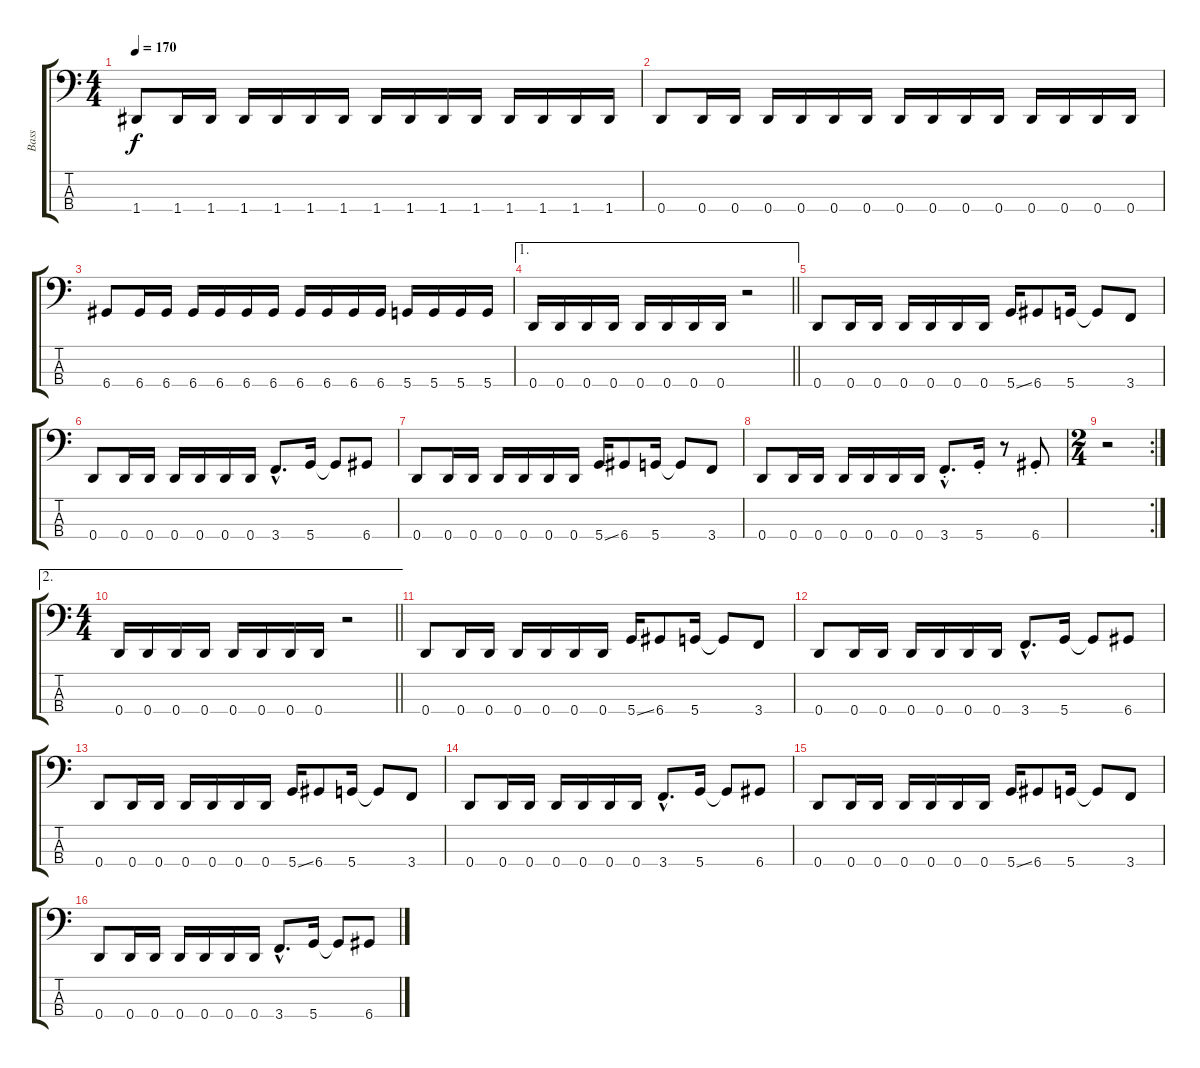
\track ("Bass" "Bass") {instrument electricbasspick}
\staff {score tabs}
\tuning (F2 C2 G1 D1) {hide}
\ts (4 4)
\tempo 170
\clef f4
\ks c
1.4.8{dy f} 1.4.16 1.4.16 1.4.16 1.4.16 1.4.16 1.4.16 1.4.16 1.4.16 1.4.16 1.4.16 1.4.16 1.4.16 1.4.16 1.4.16 |
0.4.8 0.4.16 0.4.16 0.4.16 0.4.16 0.4.16 0.4.16 0.4.16 0.4.16 0.4.16 0.4.16 0.4.16 0.4.16 0.4.16 0.4.16 |
6.4.8 6.4.16 6.4.16 6.4.16 6.4.16 6.4.16 6.4.16 6.4.16 6.4.16 6.4.16 6.4.16 5.4.16 5.4.16 5.4.16 5.4.16 |
\ae 1
\barLineRight lightlight
0.4.16 0.4.16 0.4.16 0.4.16 0.4.16 0.4.16 0.4.16 0.4.16 r.2 |
0.4.8 0.4.16 0.4.16 0.4.16 0.4.16 0.4.16 0.4.16 5.4{ss}.16 6.4.8 5.4.16 5.4{t}.8 3.4.8 |
0.4.8 0.4.16 0.4.16 0.4.16 0.4.16 0.4.16 0.4.16 3.4{hac}.8{d} 5.4.16 5.4{t}.8 6.4.8 |
0.4.8 0.4.16 0.4.16 0.4.16 0.4.16 0.4.16 0.4.16 5.4{ss}.16 6.4.8 5.4.16 5.4{t}.8 3.4.8 |
0.4.8 0.4.16 0.4.16 0.4.16 0.4.16 0.4.16 0.4.16 3.4{hac st}.8{d} 5.4{st}.16 r.8 6.4{st}.8 |
\rc 2
\ts (2 4)
r.2 |
\ae 2
\ts (4 4)
\barLineRight lightlight
0.4.16 0.4.16 0.4.16 0.4.16 0.4.16 0.4.16 0.4.16 0.4.16 r.2 |
0.4.8 0.4.16 0.4.16 0.4.16 0.4.16 0.4.16 0.4.16 5.4{ss}.16 6.4.8 5.4.16 5.4{t}.8 3.4.8 |
0.4.8 0.4.16 0.4.16 0.4.16 0.4.16 0.4.16 0.4.16 3.4{hac}.8{d} 5.4.16 5.4{t}.8 6.4.8 |
0.4.8 0.4.16 0.4.16 0.4.16 0.4.16 0.4.16 0.4.16 5.4{ss}.16 6.4.8 5.4.16 5.4{t}.8 3.4.8 |
0.4.8 0.4.16 0.4.16 0.4.16 0.4.16 0.4.16 0.4.16 3.4{hac}.8{d} 5.4.16 5.4{t}.8 6.4.8 |
0.4.8 0.4.16 0.4.16 0.4.16 0.4.16 0.4.16 0.4.16 5.4{ss}.16 6.4.8 5.4.16 5.4{t}.8 3.4.8 |
0.4.8 0.4.16 0.4.16 0.4.16 0.4.16 0.4.16 0.4.16 3.4{hac}.8{d} 5.4.16 5.4{t}.8 6.4.8
